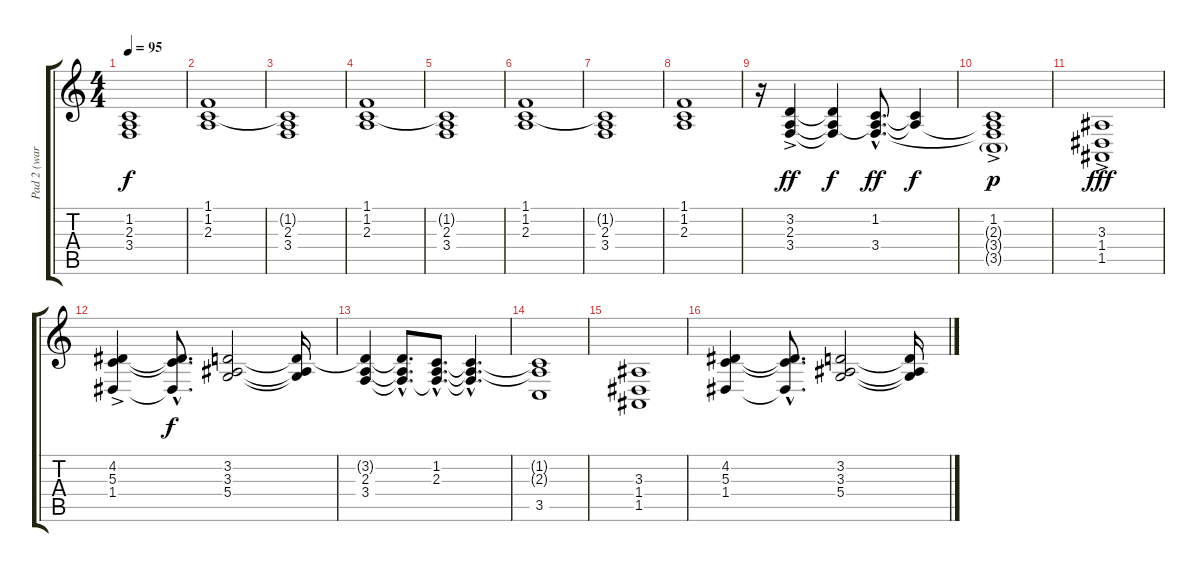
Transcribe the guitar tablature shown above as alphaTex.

\track ("Pad 2 (warm)" "Pad 2 (war") {instrument pad2warm}
\staff {score tabs}
\tuning (E4 B3 G3 D3 A2 E2) {hide}
\ts (4 4)
\tempo 95
\clef g2
\ks c
(1.2 2.3 3.4).1{dy f} |
(1.1 1.2 2.3).1 |
(1.2{t} 2.3 3.4).1 |
(1.1 1.2 2.3).1 |
(1.2{t} 2.3 3.4).1 |
(1.1 1.2 2.3).1 |
(1.2{t} 2.3 3.4).1 |
(1.1 1.2 2.3).1 |
r.16 (3.2{ac} 2.3 3.4).4{dy ff} (3.2{t} 2.3{t} 3.4{t}).4{dy f} (1.2{hac} 2.3{hac t} 3.4{hac}).8{d dy ff} (1.2{t} 2.3{t}).4{dy f} |
(1.2{ac} 2.3{t} 3.4{t} 3.5{g}).1{dy p} |
(3.3{ac} 1.4{ac} 1.5).1{dy fff} |
(4.2{ac} 5.3 1.4).4 (4.2{hac t} 5.3{hac t} 1.4{hac t}).8{d dy f} (3.2 3.3 5.4).2 (3.2{t} 3.3{t} 5.4{t}).16 |
(3.2{t} 2.3 3.4).4 (3.2{hac t} 2.3{hac t} 3.4{hac t}).8{d} (1.2{hac} 2.3{hac} 3.4{hac t}).8{d} (1.2{hac t} 2.3{hac t} 3.4{hac t}).4{d} |
(1.2{t} 2.3{t} 3.5).1 |
(3.3 1.4 1.5).1 |
(4.2 5.3 1.4).4 (4.2{hac t} 5.3{hac t} 1.4{hac t}).8{d} (3.2 3.3 5.4).2 (3.2{t} 3.3{t} 5.4{t}).16
